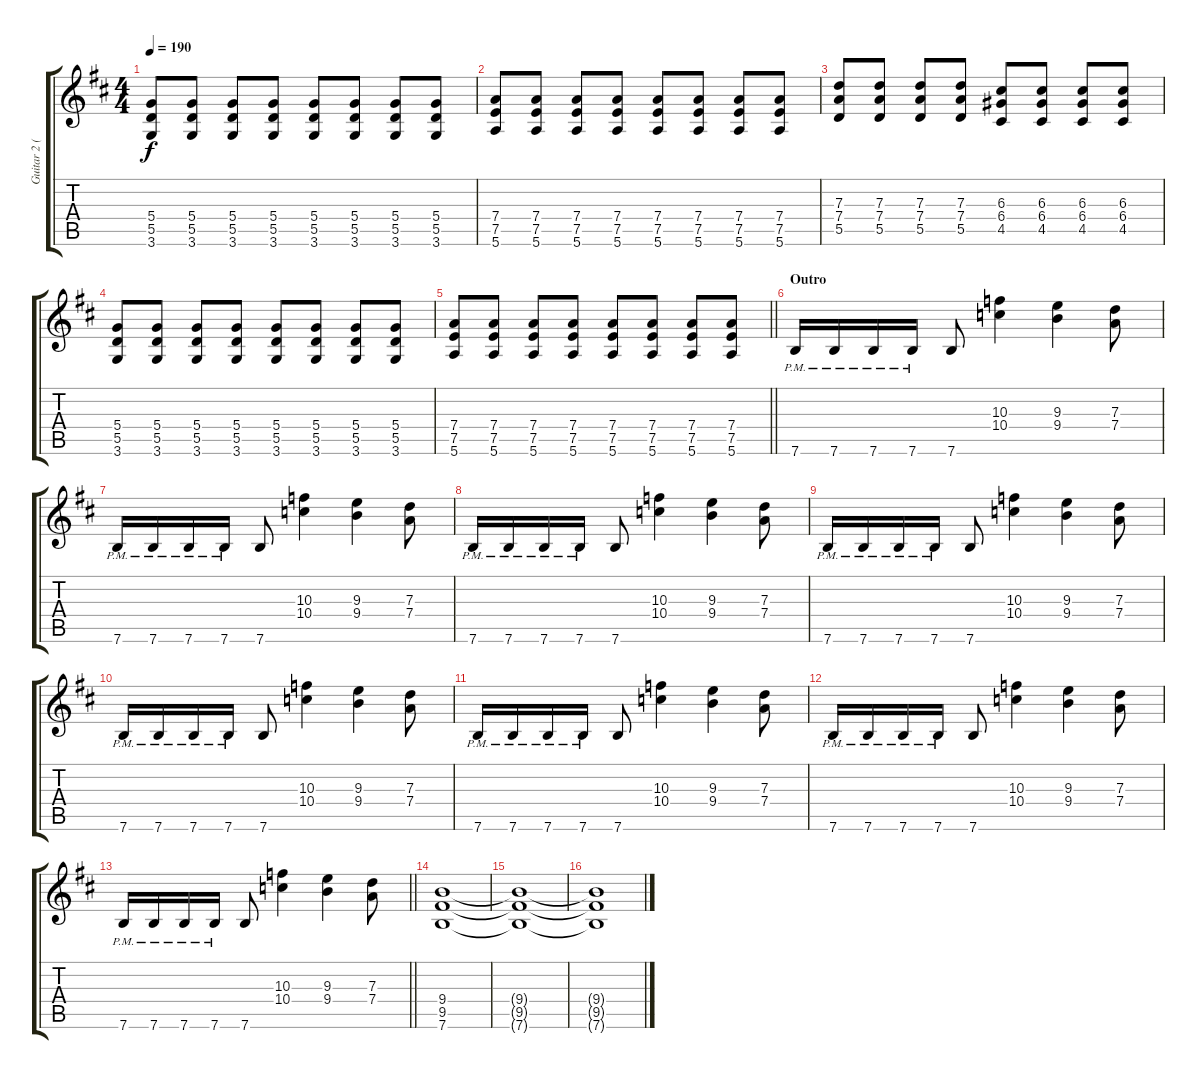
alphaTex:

\track ("Guitar 2 (Lida)" "Guitar 2 (") {instrument distortionguitar}
\staff {score tabs}
\tuning (E4 B3 G3 D3 A2 E2) {hide}
\ts (4 4)
\tempo 190
\clef g2
\ks bminor
(5.4 5.5 3.6).8{dy f} (5.4 5.5 3.6).8 (5.4 5.5 3.6).8 (5.4 5.5 3.6).8 (5.4 5.5 3.6).8 (5.4 5.5 3.6).8 (5.4 5.5 3.6).8 (5.4 5.5 3.6).8 |
(7.4 7.5 5.6).8 (7.4 7.5 5.6).8 (7.4 7.5 5.6).8 (7.4 7.5 5.6).8 (7.4 7.5 5.6).8 (7.4 7.5 5.6).8 (7.4 7.5 5.6).8 (7.4 7.5 5.6).8 |
(7.3 7.4 5.5).8 (7.3 7.4 5.5).8 (7.3 7.4 5.5).8 (7.3 7.4 5.5).8 (6.3 6.4 4.5).8 (6.3 6.4 4.5).8 (6.3 6.4 4.5).8 (6.3 6.4 4.5).8 |
(5.4 5.5 3.6).8 (5.4 5.5 3.6).8 (5.4 5.5 3.6).8 (5.4 5.5 3.6).8 (5.4 5.5 3.6).8 (5.4 5.5 3.6).8 (5.4 5.5 3.6).8 (5.4 5.5 3.6).8 |
\barLineRight lightlight
(7.4 7.5 5.6).8 (7.4 7.5 5.6).8 (7.4 7.5 5.6).8 (7.4 7.5 5.6).8 (7.4 7.5 5.6).8 (7.4 7.5 5.6).8 (7.4 7.5 5.6).8 (7.4 7.5 5.6).8 |
\section ("" "Outro")
7.6{pm}.16 7.6{pm}.16 7.6{pm}.16 7.6{pm}.16 7.6.8 (10.3 10.4).4 (9.3 9.4).4 (7.3 7.4).8 |
7.6{pm}.16 7.6{pm}.16 7.6{pm}.16 7.6{pm}.16 7.6.8 (10.3 10.4).4 (9.3 9.4).4 (7.3 7.4).8 |
7.6{pm}.16 7.6{pm}.16 7.6{pm}.16 7.6{pm}.16 7.6.8 (10.3 10.4).4 (9.3 9.4).4 (7.3 7.4).8 |
7.6{pm}.16 7.6{pm}.16 7.6{pm}.16 7.6{pm}.16 7.6.8 (10.3 10.4).4 (9.3 9.4).4 (7.3 7.4).8 |
7.6{pm}.16 7.6{pm}.16 7.6{pm}.16 7.6{pm}.16 7.6.8 (10.3 10.4).4 (9.3 9.4).4 (7.3 7.4).8 |
7.6{pm}.16 7.6{pm}.16 7.6{pm}.16 7.6{pm}.16 7.6.8 (10.3 10.4).4 (9.3 9.4).4 (7.3 7.4).8 |
7.6{pm}.16 7.6{pm}.16 7.6{pm}.16 7.6{pm}.16 7.6.8 (10.3 10.4).4 (9.3 9.4).4 (7.3 7.4).8 |
\barLineRight lightlight
7.6{pm}.16 7.6{pm}.16 7.6{pm}.16 7.6{pm}.16 7.6.8 (10.3 10.4).4 (9.3 9.4).4 (7.3 7.4).8 |
(9.4 9.5 7.6).1 |
(9.4{t} 9.5{t} 7.6{t}).1 |
(9.4{t} 9.5{t} 7.6{t}).1
